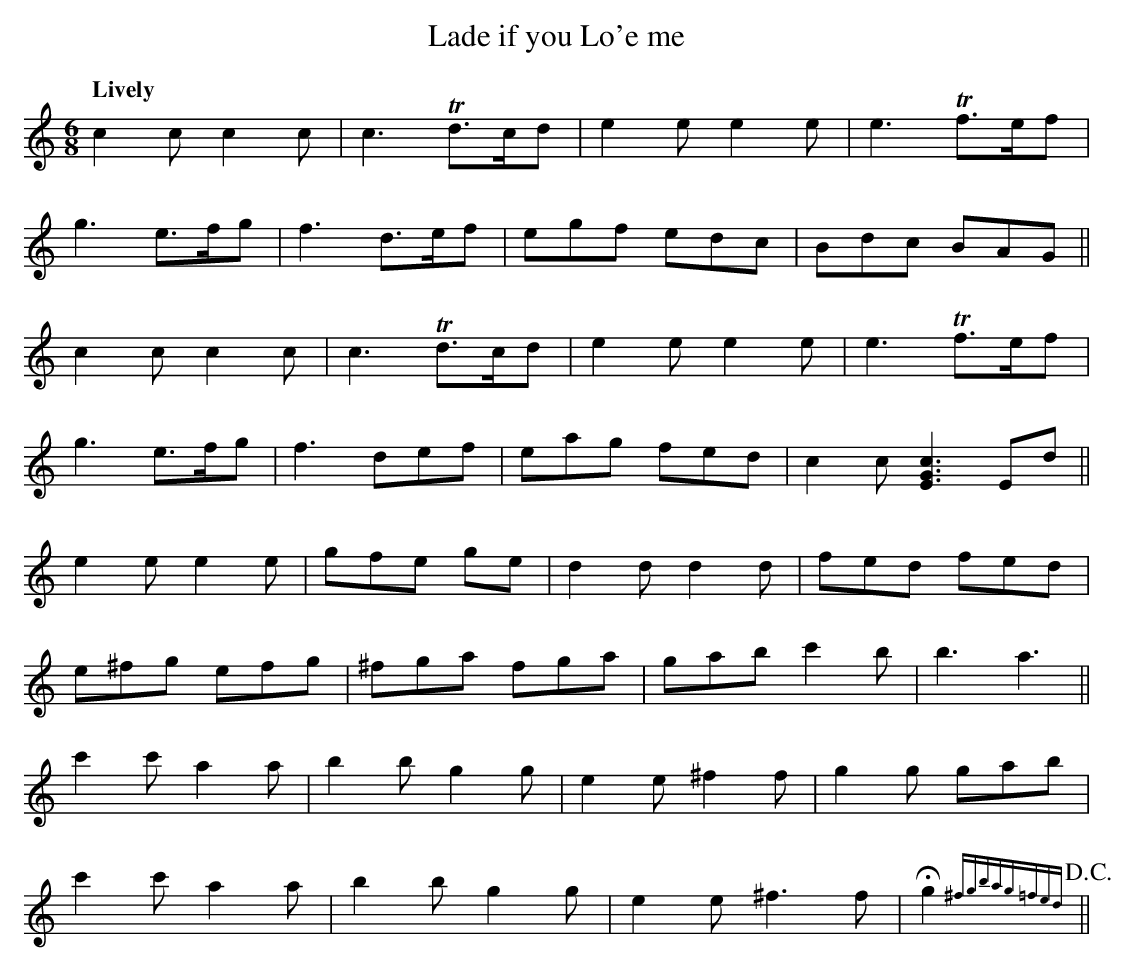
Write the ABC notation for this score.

X:1
T:Lade if you Lo'e me
M:6/8
L:1/8
Q:"Lively"
K:C
c2c c2c|c3 Td>cd|e2e e2e|e3 Tf>ef|
g3 e>fg|f3 d>ef|egf edc|Bdc BAG||
c2c c2c|c3 Td>cd|e2e e2e|e3 Tf>ef|
g3 e>fg|f3 def|eag fed|c2c [E3G3c3]”End”||
e2e e2e|gfe gre|d2d d2d|fed fed|
e^fg efg|^fga fga|gab c'2b|b3 a3||
c'2c' a2a|b2b g2g|e2e ^f2f|g2g gab|
c'2c' a2a|b2b g2g|e2e ^f3f|!fermata!g2{^fgbag=fed}!D.C.!||
